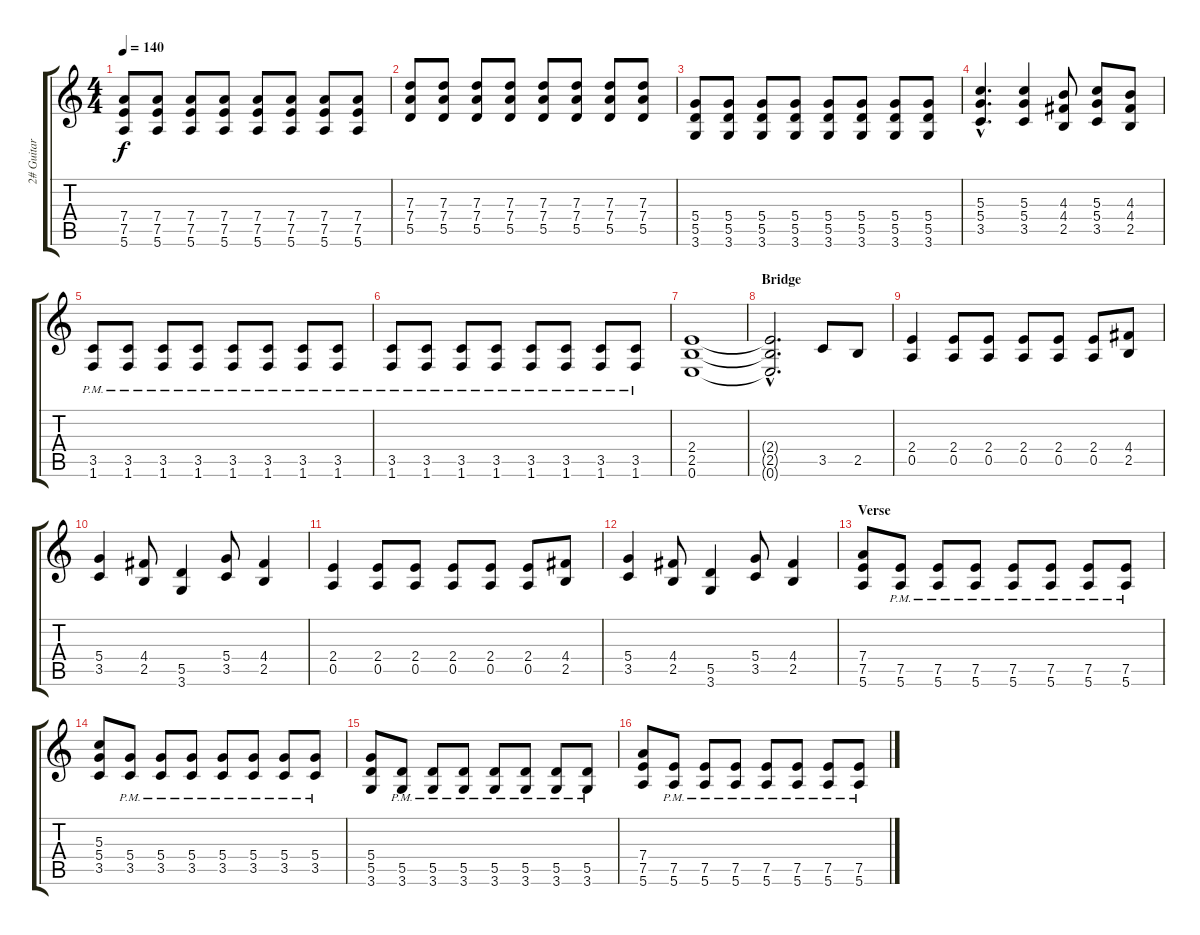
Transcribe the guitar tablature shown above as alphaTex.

\track ("2# Guitar" "2# Guitar") {instrument distortionguitar}
\staff {score tabs}
\tuning (E4 B3 G3 D3 A2 E2) {hide}
\ts (4 4)
\tempo 140
\clef g2
\ks c
(7.4 7.5 5.6).8{dy f} (7.4 7.5 5.6).8 (7.4 7.5 5.6).8 (7.4 7.5 5.6).8 (7.4 7.5 5.6).8 (7.4 7.5 5.6).8 (7.4 7.5 5.6).8 (7.4 7.5 5.6).8 |
(7.3 7.4 5.5).8 (7.3 7.4 5.5).8 (7.3 7.4 5.5).8 (7.3 7.4 5.5).8 (7.3 7.4 5.5).8 (7.3 7.4 5.5).8 (7.3 7.4 5.5).8 (7.3 7.4 5.5).8 |
(5.4 5.5 3.6).8 (5.4 5.5 3.6).8 (5.4 5.5 3.6).8 (5.4 5.5 3.6).8 (5.4 5.5 3.6).8 (5.4 5.5 3.6).8 (5.4 5.5 3.6).8 (5.4 5.5 3.6).8 |
(5.3{hac} 5.4{hac} 3.5{hac}).4{d} (5.3 5.4 3.5).4 (4.3 4.4 2.5).8 (5.3 5.4 3.5).8 (4.3 4.4 2.5).8 |
(3.5{pm} 1.6{pm}).8 (3.5{pm} 1.6{pm}).8 (3.5{pm} 1.6{pm}).8 (3.5{pm} 1.6{pm}).8 (3.5{pm} 1.6{pm}).8 (3.5{pm} 1.6{pm}).8 (3.5{pm} 1.6{pm}).8 (3.5{pm} 1.6{pm}).8 |
(3.5{pm} 1.6{pm}).8 (3.5{pm} 1.6{pm}).8 (3.5{pm} 1.6{pm}).8 (3.5{pm} 1.6{pm}).8 (3.5{pm} 1.6{pm}).8 (3.5{pm} 1.6{pm}).8 (3.5{pm} 1.6{pm}).8 (3.5{pm} 1.6{pm}).8 |
(2.4 2.5 0.6).1 |
\section ("" "Bridge")
(2.4{hac t} 2.5{hac t} 0.6{hac t}).2{d} 3.5.8 2.5.8 |
(2.4 0.5).4 (2.4 0.5).8 (2.4 0.5).8 (2.4 0.5).8 (2.4 0.5).8 (2.4 0.5).8 (4.4 2.5).8 |
(5.4 3.5).4 (4.4 2.5).8 (5.5 3.6).4 (5.4 3.5).8 (4.4 2.5).4 |
(2.4 0.5).4 (2.4 0.5).8 (2.4 0.5).8 (2.4 0.5).8 (2.4 0.5).8 (2.4 0.5).8 (4.4 2.5).8 |
(5.4 3.5).4 (4.4 2.5).8 (5.5 3.6).4 (5.4 3.5).8 (4.4 2.5).4 |
\section ("" "Verse")
(7.4 7.5 5.6).8 (7.5{pm} 5.6{pm}).8 (7.5{pm} 5.6{pm}).8 (7.5{pm} 5.6{pm}).8 (7.5{pm} 5.6{pm}).8 (7.5{pm} 5.6{pm}).8 (7.5{pm} 5.6{pm}).8 (7.5{pm} 5.6{pm}).8 |
(5.3 5.4 3.5).8 (5.4{pm} 3.5{pm}).8 (5.4{pm} 3.5{pm}).8 (5.4{pm} 3.5{pm}).8 (5.4{pm} 3.5{pm}).8 (5.4{pm} 3.5{pm}).8 (5.4{pm} 3.5{pm}).8 (5.4{pm} 3.5{pm}).8 |
(5.4 5.5 3.6).8 (5.5{pm} 3.6{pm}).8 (5.5{pm} 3.6{pm}).8 (5.5{pm} 3.6{pm}).8 (5.5{pm} 3.6{pm}).8 (5.5{pm} 3.6{pm}).8 (5.5{pm} 3.6{pm}).8 (5.5{pm} 3.6{pm}).8 |
(7.4 7.5 5.6).8 (7.5{pm} 5.6{pm}).8 (7.5{pm} 5.6{pm}).8 (7.5{pm} 5.6{pm}).8 (7.5{pm} 5.6{pm}).8 (7.5{pm} 5.6{pm}).8 (7.5{pm} 5.6{pm}).8 (7.5{pm} 5.6{pm}).8
